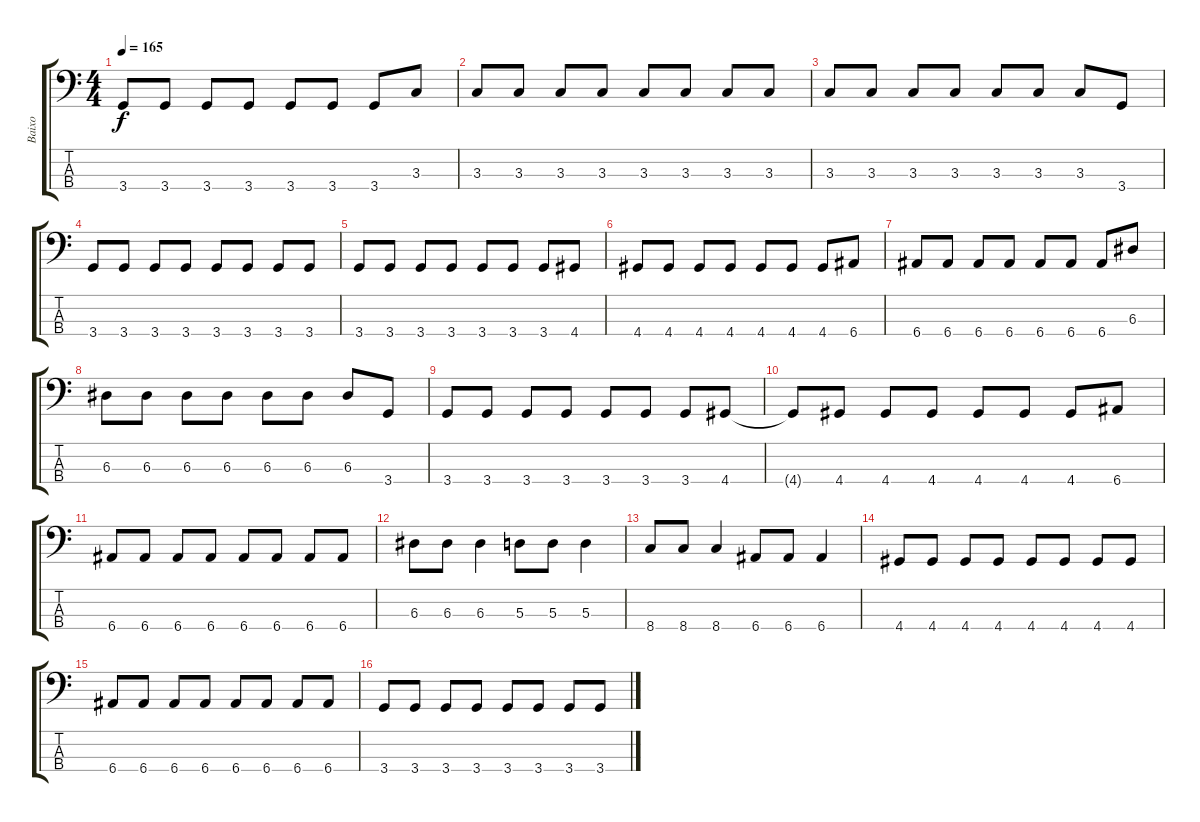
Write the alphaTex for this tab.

\track ("Baixo" "Baixo") {instrument electricbassfinger}
\staff {score tabs}
\tuning (G2 D2 A1 E1) {hide}
\ts (4 4)
\tempo 165
\clef f4
\ks c
3.4.8{dy f} 3.4.8 3.4.8 3.4.8 3.4.8 3.4.8 3.4.8 3.3.8 |
3.3.8 3.3.8 3.3.8 3.3.8 3.3.8 3.3.8 3.3.8 3.3.8 |
3.3.8 3.3.8 3.3.8 3.3.8 3.3.8 3.3.8 3.3.8 3.4.8 |
3.4.8 3.4.8 3.4.8 3.4.8 3.4.8 3.4.8 3.4.8 3.4.8 |
3.4.8 3.4.8 3.4.8 3.4.8 3.4.8 3.4.8 3.4.8 4.4.8 |
4.4.8 4.4.8 4.4.8 4.4.8 4.4.8 4.4.8 4.4.8 6.4.8 |
6.4.8 6.4.8 6.4.8 6.4.8 6.4.8 6.4.8 6.4.8 6.3.8 |
6.3.8 6.3.8 6.3.8 6.3.8 6.3.8 6.3.8 6.3.8 3.4.8 |
3.4.8 3.4.8 3.4.8 3.4.8 3.4.8 3.4.8 3.4.8 4.4.8 |
4.4{t}.8 4.4.8 4.4.8 4.4.8 4.4.8 4.4.8 4.4.8 6.4.8 |
6.4.8 6.4.8 6.4.8 6.4.8 6.4.8 6.4.8 6.4.8 6.4.8 |
6.3.8 6.3.8 6.3.4 5.3.8 5.3.8 5.3.4 |
8.4.8 8.4.8 8.4.4 6.4.8 6.4.8 6.4.4 |
4.4.8 4.4.8 4.4.8 4.4.8 4.4.8 4.4.8 4.4.8 4.4.8 |
6.4.8 6.4.8 6.4.8 6.4.8 6.4.8 6.4.8 6.4.8 6.4.8 |
3.4.8 3.4.8 3.4.8 3.4.8 3.4.8 3.4.8 3.4.8 3.4.8
